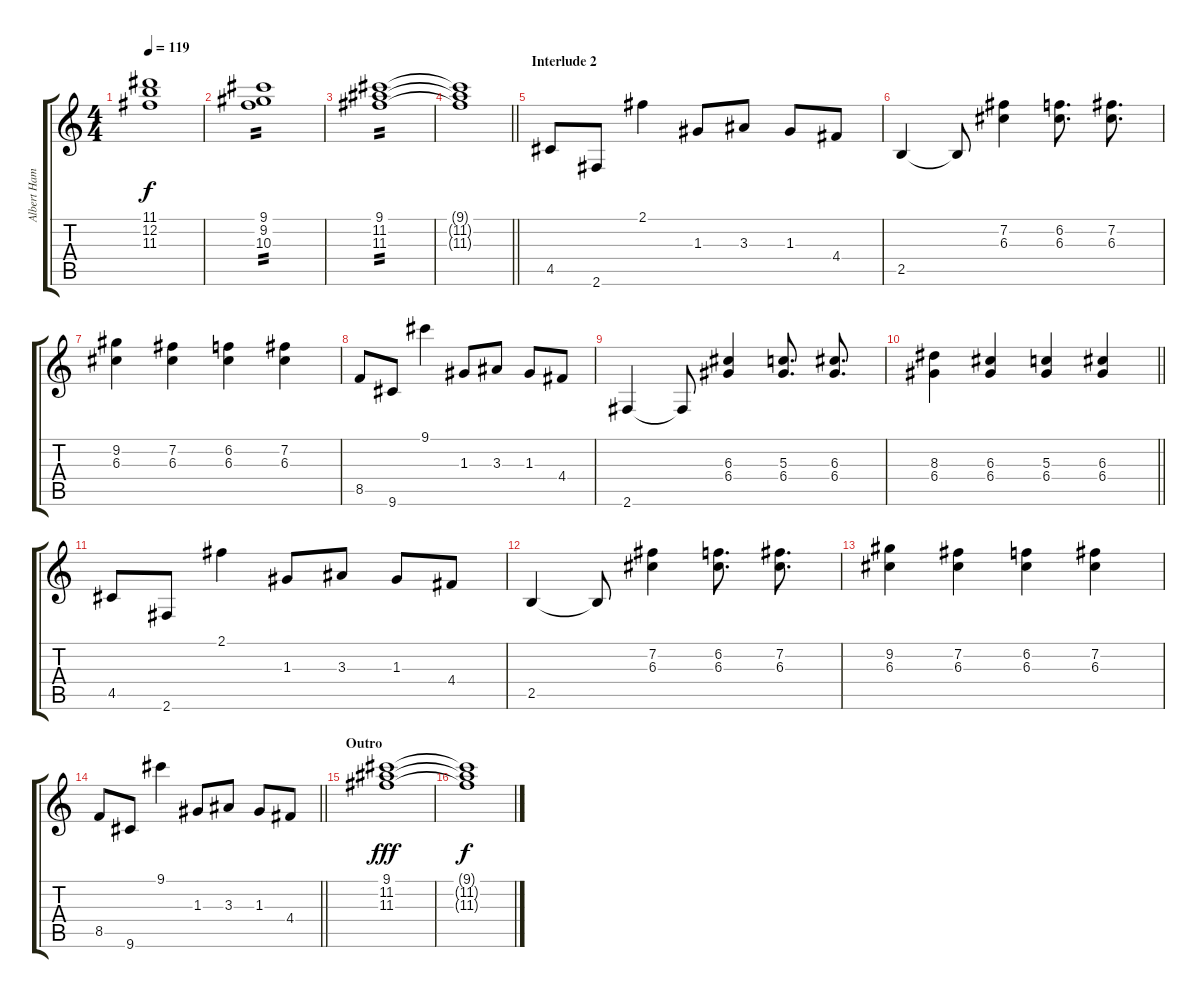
\track ("Albert Hammond Jr." "Albert Ham") {instrument electricguitarclean}
\staff {score tabs}
\tuning (E4 B3 G3 D3 A2 E2) {hide}
\ts (4 4)
\tempo 119
\clef g2
\ks c
(11.1{t} 12.2{t} 11.3{t}).1{dy f} |
(9.1 9.2 10.3).1{tp 2} |
(9.1 11.2 11.3).1{tp 2} |
\barLineRight lightlight
(9.1{t} 11.2{t} 11.3{t}).1 |
\section ("" "Interlude 2")
4.5.8{volume 11 instrument overdrivenguitar} 2.6.8 2.1.4 1.3.8 3.3.8 1.3.8 4.4.8 |
2.5.4 2.5{t}.8 (7.2 6.3).4 (6.2 6.3).8{d} (7.2 6.3).8{d} |
(9.2 6.3).4 (7.2 6.3).4 (6.2 6.3).4 (7.2 6.3).4 |
8.5.8 9.6.8 9.1.4 1.3.8 3.3.8 1.3.8 4.4.8 |
2.6.4 2.6{t}.8 (6.3 6.4).4 (5.3 6.4).8{d} (6.3 6.4).8{d} |
\barLineRight lightlight
(8.3 6.4).4 (6.3 6.4).4 (5.3 6.4).4 (6.3 6.4).4 |
4.5.8 2.6.8 2.1.4 1.3.8 3.3.8 1.3.8 4.4.8 |
2.5.4 2.5{t}.8 (7.2 6.3).4 (6.2 6.3).8{d} (7.2 6.3).8{d} |
(9.2 6.3).4 (7.2 6.3).4 (6.2 6.3).4 (7.2 6.3).4 |
\barLineRight lightlight
8.5.8 9.6.8 9.1.4 1.3.8 3.3.8 1.3.8 4.4.8 |
\section ("" "Outro")
(9.1 11.2 11.3).1{dy fff} |
(9.1{t} 11.2{t} 11.3{t}).1{dy f}
